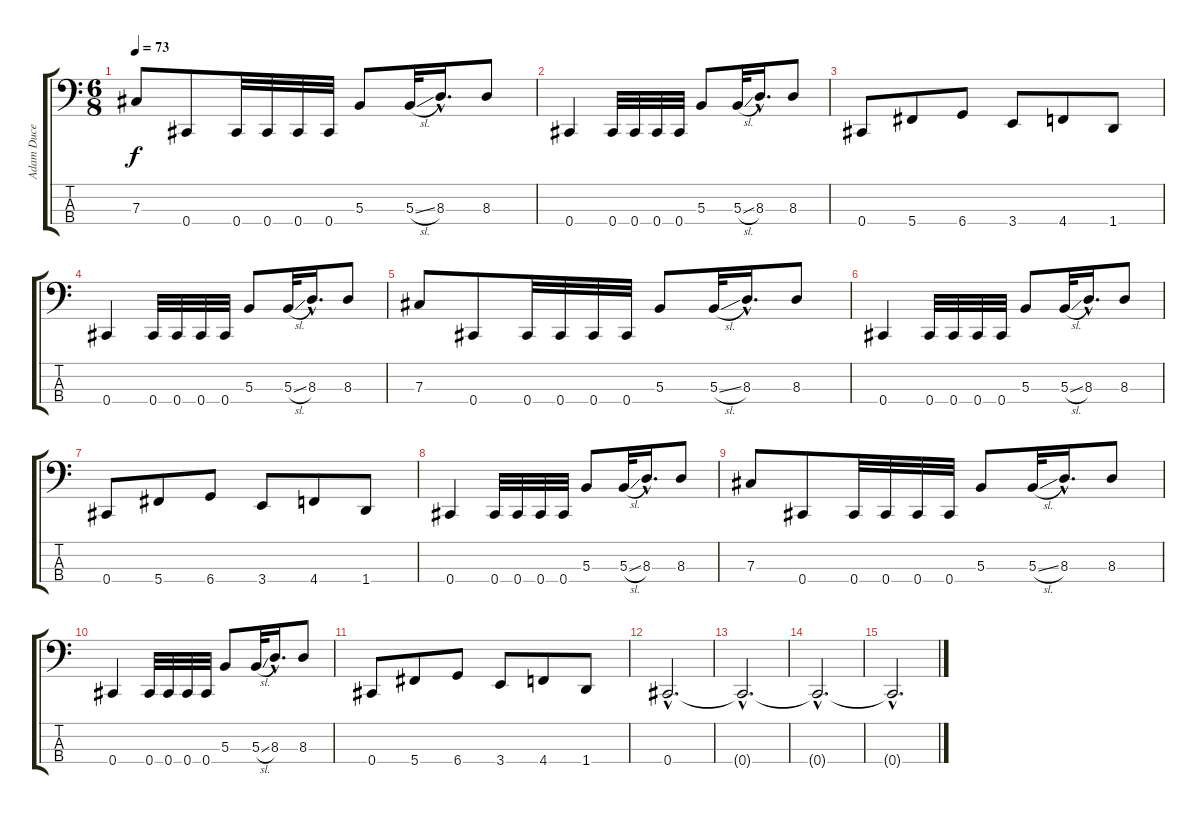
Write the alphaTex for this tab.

\track ("Adam Duce" "Adam Duce") {instrument electricbasspick}
\staff {score tabs}
\tuning (E2 B1 Gb1 Db1) {hide}
\ts (6 8)
\tempo 73
\clef f4
\ks c
7.3.8{dy f} 0.4.8 0.4.32 0.4.32 0.4.32 0.4.32 5.3.8 5.3{sl}.32 8.3{hac}.16{d} 8.3.8 |
0.4.4 0.4.32 0.4.32 0.4.32 0.4.32 5.3.8 5.3{sl}.32 8.3{hac}.16{d} 8.3.8 |
0.4.8 5.4.8 6.4.8 3.4.8 4.4.8 1.4.8 |
0.4.4 0.4.32 0.4.32 0.4.32 0.4.32 5.3.8 5.3{sl}.32 8.3{hac}.16{d} 8.3.8 |
7.3.8 0.4.8 0.4.32 0.4.32 0.4.32 0.4.32 5.3.8 5.3{sl}.32 8.3{hac}.16{d} 8.3.8 |
0.4.4 0.4.32 0.4.32 0.4.32 0.4.32 5.3.8 5.3{sl}.32 8.3{hac}.16{d} 8.3.8 |
0.4.8 5.4.8 6.4.8 3.4.8 4.4.8 1.4.8 |
0.4.4 0.4.32 0.4.32 0.4.32 0.4.32 5.3.8 5.3{sl}.32 8.3{hac}.16{d} 8.3.8 |
7.3.8 0.4.8 0.4.32 0.4.32 0.4.32 0.4.32 5.3.8 5.3{sl}.32 8.3{hac}.16{d} 8.3.8 |
0.4.4 0.4.32 0.4.32 0.4.32 0.4.32 5.3.8 5.3{sl}.32 8.3{hac}.16{d} 8.3.8 |
0.4.8 5.4.8 6.4.8 3.4.8 4.4.8 1.4.8 |
0.4{hac}.2{d} |
0.4{hac t}.2{d} |
0.4{hac t}.2{d} |
0.4{hac t}.2{d}
